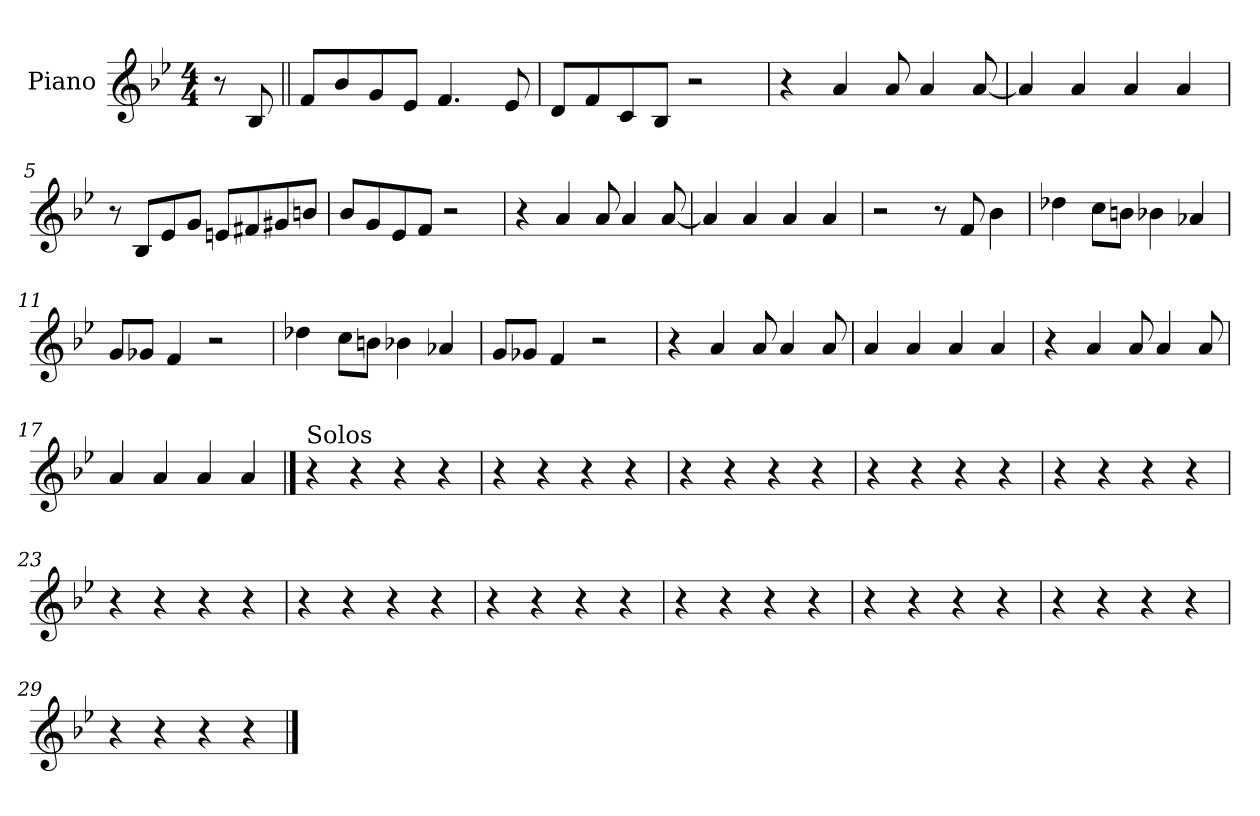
**kern
*part1
*staff1
*I"Piano
*I'Pno
*clefG2
*k[b-e-]
*B-:
*M4/4
=
8r
8B-/
=1||
8f/L
8b-/
8g/
8e-/J
4.f/
8e-/
=2
8d/L
8f/
8c/
8B-/J
2r
=3
4r
4a/
8a/
4a/
[8a/
=4
4a/]
4a/
4a/
4a/
!!LO:LB:g=z
=5
8r
8B-/L
8e-/
8g/J
8en/L
8f#X/
8g#X/
8bn/J
=6
8b-/L
8g/
8e-/
8f/J
2r
=7
4r
4a/
8a/
4a/
[8a/
=8
4a/]
4a/
4a/
4a/
!!LO:LB:g=z
=9
2r
8r
8f/
4b-\
=10
4dd-X\
8cc\L
8bn\J
4b-X\
4a-X/
=11
8g/L
8g-X/J
4f/
2r
=12
4dd-X\
8cc\L
8bn\J
4b-X\
4a-X/
!!LO:LB:g=z
=13
8g/L
8g-X/J
4f/
2r
=14
4r
4a/
8a/
4a/
8a/
=15
4a/
4a/
4a/
4a/
=16
4r
4a/
8a/
4a/
8a/
=17
4a/
4a/
4a/
4a/
!!LO:LB:g=z
==18
!LO:TX:a:t=Solos
4r
4r
4r
4r
=19
4r
4r
4r
4r
=20
4r
4r
4r
4r
=21
4r
4r
4r
4r
!!LO:LB:g=z
=22
4r
4r
4r
4r
=23
4r
4r
4r
4r
=24
4r
4r
4r
4r
=25
4r
4r
4r
4r
!!LO:LB:g=z
=26
4r
4r
4r
4r
=27
4r
4r
4r
4r
=28
4r
4r
4r
4r
=29
4r
4r
4r
4r
==
*-
